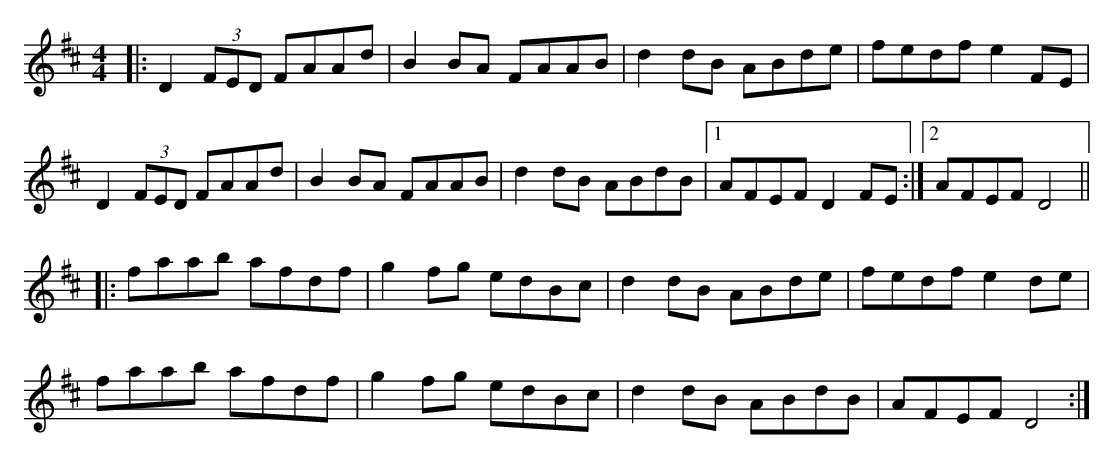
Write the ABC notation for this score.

X:1
M:4/4
K:D
|:D2(3FED FAAd|B2BA FAAB|d2dB ABde|fedf e2FE|
D2(3FED FAAd|B2BA FAAB|d2dB ABdB|1 AFEF D2FE:|2 AFEF D4||
|:faab afdf|g2fg edBc|d2dB ABde|fedf e2de|
faab afdf|g2fg edBc|d2dB ABdB|AFEF D4:|
